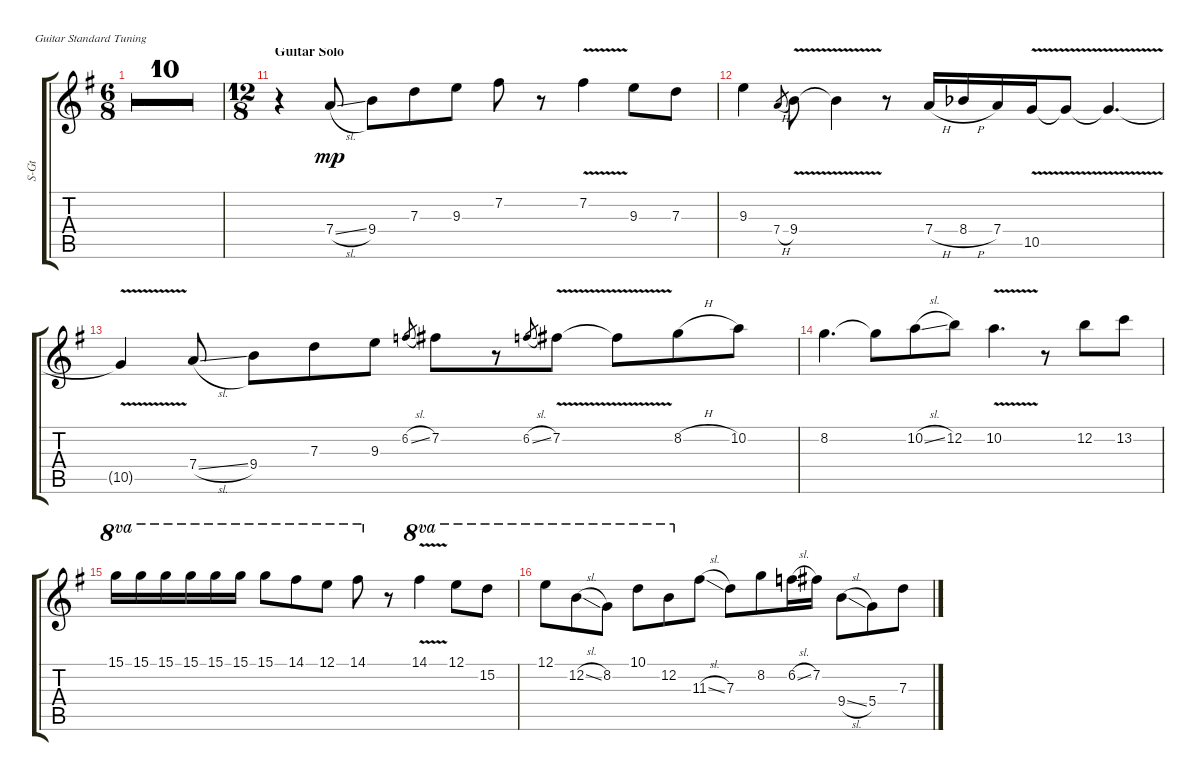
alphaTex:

\defaultSystemsLayout 4
\bracketExtendMode groupsimilarinstruments
\otherSystemsTrackNameOrientation horizontal
\track ("Steel Guitar" "S-Gt") {multiBarRest instrument acousticguitarsteel}
\staff {score tabs}
\tuning (E4 B3 G3 D3 A2 E2)
\ts (6 8)
\tempo 192
\clef g2
\ks g
r.2{d dy mf} |
\ts (4 8)
\beaming (8 2 2)
r.2 |
\ts (5 8)
\beaming (8 3 3)
r.2 r.8 |
r.2 r.8 |
r.2 r.8 |
\ts (4 8)
\beaming (8 2 2)
r.2 |
\ts (6 8)
\beaming (8 3 3)
r.2{d} |
r.2{d} |
r.2{d} |
r.2{d} |
\ts (12 8)
\beaming (8 3 3 3 3)
\section ("" "Guitar Solo")
r.4 7.4{sl acc forcenatural}.8{dy mp} 9.4{acc forcenatural}.8 7.3{acc forcenatural}.8 9.3{acc forcenatural}.8 7.2{acc #}.8 r.8 7.2{v acc #}.4 9.3{acc forcenatural}.8 7.3{acc forcenatural}.8 |
9.3{acc forcenatural}.4 7.4{h acc forcenatural}.8{gr} 9.4{v acc forcenatural}.8 9.4{t acc forcenatural}.4 r.8 7.4{h acc forcenatural}.16 8.4{h acc b}.16 7.4{acc forcenatural}.16 10.5{v acc forcenatural}.16 10.5{v t acc forcenatural}.8 10.5{v t acc forcenatural}.4{d} |
10.5{v t acc forcenatural}.4 7.4{sl acc forcenatural}.8 9.4{acc forcenatural}.8 7.3{acc forcenatural}.8 9.3{acc forcenatural}.8 6.2{sl acc forcenatural}.8{gr} 7.2{acc #}.8 r.8 6.2{sl acc forcenatural}.8{gr} 7.2{v acc #}.8 7.2{v t acc #}.8 8.2{h acc forcenatural}.8 10.2{acc forcenatural}.8 |
8.2{acc forcenatural}.4{d} 8.2{t acc forcenatural}.8 10.2{sl acc forcenatural}.8 12.2{acc forcenatural}.8 10.2{v acc forcenatural}.4{d} r.8 12.2{acc forcenatural}.8 13.2{acc forcenatural}.8 |
15.1{acc forcenatural}.16{ot 8va} 15.1{acc forcenatural}.16{ot 8va} 15.1{acc forcenatural}.16{ot 8va} 15.1{acc forcenatural}.16{ot 8va} 15.1{acc forcenatural}.16{ot 8va} 15.1{acc forcenatural}.16{ot 8va} 15.1{acc forcenatural}.8{ot 8va} 14.1{acc #}.8{ot 8va} 12.1{acc forcenatural}.8{ot 8va} 14.1{acc #}.8{ot 8va} r.8 14.1{v acc #}.4{ot 8va} 12.1{acc forcenatural}.8{ot 8va} 15.2{acc forcenatural}.8{ot 8va} |
12.1{acc forcenatural}.8{ot 8va} 12.2{sl acc forcenatural}.8{ot 8va} 8.2{acc forcenatural}.8{ot 8va} 10.1{acc forcenatural}.8{ot 8va} 12.2{acc forcenatural}.8{ot 8va} 11.3{sl acc #}.8 7.3{acc forcenatural}.8 8.2{acc forcenatural}.8 6.2{sl acc forcenatural}.16 7.2{acc #}.16 9.4{sl acc forcenatural}.8 5.4{acc forcenatural}.8 7.3{acc forcenatural}.8
